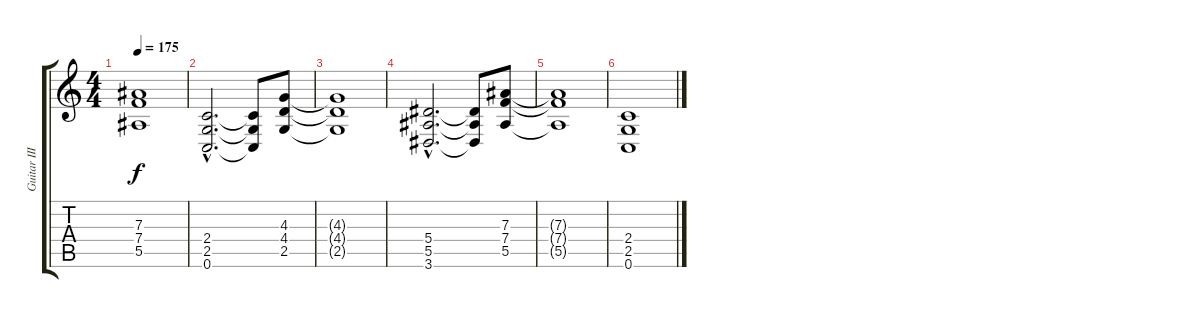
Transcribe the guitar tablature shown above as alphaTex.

\track ("Guitar III" "Guitar III") {instrument distortionguitar}
\staff {score tabs}
\tuning (C4 G3 Eb3 Bb2 F2 C2) {hide}
\ts (4 4)
\tempo 175
\clef g2
\ks c
(7.3{t} 7.4{t} 5.5{t}).1{dy f} |
(2.4{hac} 2.5{hac} 0.6{hac}).2{d} (2.4{t} 2.5{t} 0.6{t}).8 (4.3 4.4 2.5).8 |
(4.3{t} 4.4{t} 2.5{t}).1 |
(5.4{hac} 5.5{hac} 3.6{hac}).2{d} (5.4{t} 5.5{t} 3.6{t}).8 (7.3 7.4 5.5).8 |
(7.3{t} 7.4{t} 5.5{t}).1 |
(2.4 2.5 0.6).1
